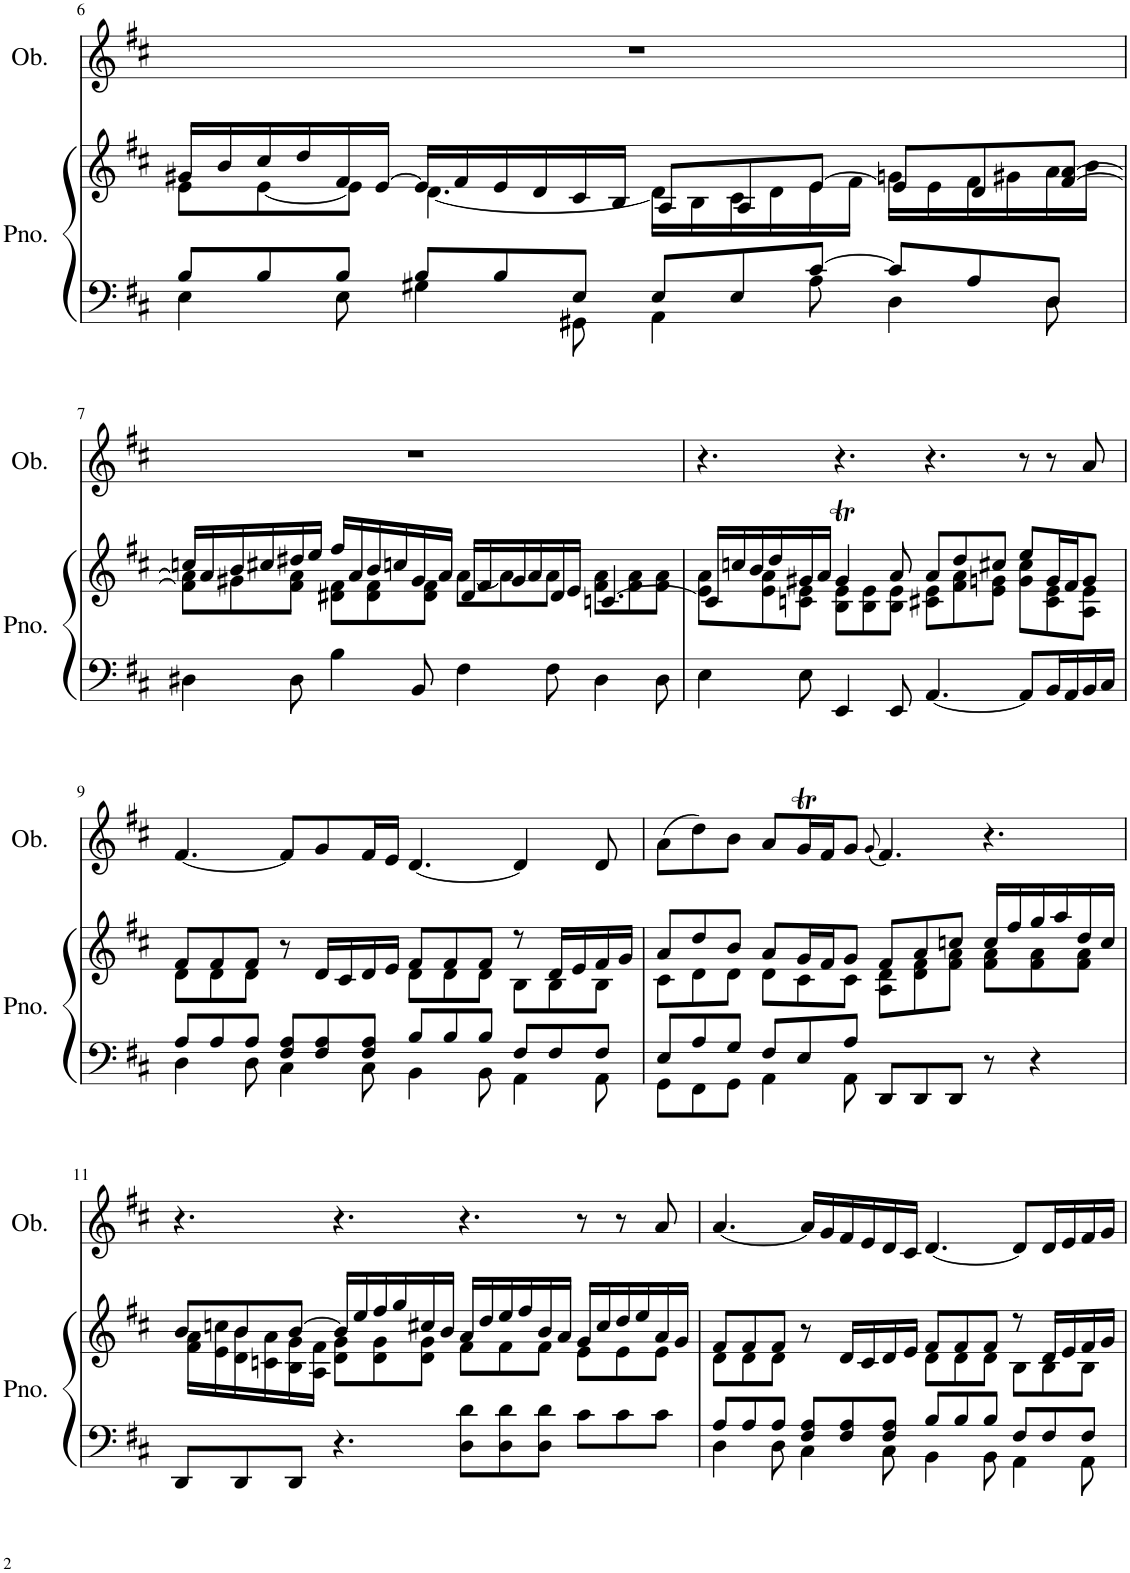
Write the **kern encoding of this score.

**kern	**kern	**kern
*part2	*part2	*part1
*staff3	*staff2	*staff1
*I"Piano	*	*I"Oboe
*I'Pno.	*	*I'Ob.
!!LO:PB:g=z
*clefF4	*clefG2	*clefG2
*k[f#c#]	*k[f#c#]	*k[f#c#]
*M12/8	*M12/8	*M12/8
=6	=6	=6
*^	*^	*
8B/L	4E\	16g#X/LL	8e\L	1.r
.	.	16b/	.	.
8B/	.	16cc#/	[8e\	.
.	.	16dd/	.	.
8B/J	8E\	16f#/	8e\J]	.
.	.	[16e/JJ	.	.
8B/L	4G#X\	16e/LL]	[4.d\	.
.	.	16f#/	.	.
8B/	.	16e/	.	.
.	.	16d/	.	.
8E/J	8GG#X\	16c#/	.	.
.	.	16B/JJ	.	.
8E/L	4AA\	8A/L	16d\LL]	.
.	.	.	16B\	.
8E/	.	8A/	16c#\	.
.	.	.	16d\	.
[8c#/J	8A\	[8e/J	16e\	.
.	.	.	16f#\JJ	.
8c#/L]	4D\	8e/L]	16gn\LL	.
.	.	.	16e\	.
8A/	.	8d/	16f#\	.
.	.	.	16g#X\	.
8D/J	8D\	[8f#/ [8a/J	16a\	.
.	.	.	16b\JJ	.
*v	*v	*	*	*
!!LO:LB:g=z
=7	=7	=7	=7
4D#X\	8f#\] 8a\]L	16ccn/LL	1.r
.	.	16a/	.
.	8g#X\	16b/	.
.	.	16cc#X/	.
8D#\	8f#\ 8a\J	16dd#X/	.
.	.	16ee/JJ	.
4B\	16ff#/LL	8d#X\ 8f#\L	.
.	16a/	.	.
.	16b/	8d#\ 8f#\	.
.	16ccn/	.	.
8BB/	16g#/	8d#\ 8f#\J	.
.	16a/JJ	.	.
4F#\	16d#/LL	[8a\L	.
.	16f#/	.	.
.	16g#/	8a\]	.
.	16a/	.	.
8F#\	16d#/	8a\J	.
.	16e/JJ	.	.
4D#\	[4.cn/	8f#\ 8a\L	.
.	.	8f#\ 8a\	.
8D#\	.	8f#\ 8a\J	.
=8	=8	=8	=8
4E\	16c/LL]	8e\ 8a\L	4.r
.	16ccn/	.	.
.	16b/	8e\ 8a\	.
.	16dd/	.	.
8E\	16g#X/	8cn\ 8e\J	.
.	16a/JJ	.	.
4EE/	4g#t/	8B\ 8e\L	4.r
.	.	8B\ 8e\	.
8EE/	8a/	8B\ 8e\J	.
[4.AA/	8a/L	8c#X\ 8e\L	4.r
.	8dd/	8f#\ 8a\	.
.	8cc#X/J	8e\ 8gn\J	.
8AA/L]	8ee/L	8g\ 8cc#\L	8r
16BB/L	16g/L	8c#\ 8e\	8r
16AA/	16f#/J	.	.
16BB/	8g/J	8A\ 8e\J	8a/
16C#/JJ	.	.	.
!!LO:LB:g=z
=9	=9	=9	=9
*^	*	*	*
8A/L	4D\	8f#/L	8d\L	[4.f#/
8A/	.	8f#/	8d\	.
8A/J	8D\	8f#/J	8d\J	.
8F#/ 8A/L	4C#\	8r	4.ryy	8f#/L]
8F#/ 8A/	.	16d/LL	.	8g/
.	.	16c#/	.	.
8F#/ 8A/J	8C#\	16d/	.	16f#/L
.	.	16e/JJ	.	16e/JJ
8B/L	4BB\	8f#/L	8d\L	[4.d/
8B/	.	8f#/	8d\	.
8B/J	8BB\	8f#/J	8d\J	.
8F#/L	4AA\	8r	8B\L	4d/]
8F#/	.	16d/LL	8B\	.
.	.	16e/	.	.
8F#/J	8AA\	16f#/	8B\J	8d/
.	.	16g/JJ	.	.
=10	=10	=10	=10	=10
8E/L	8GG\L	8a/L	8c#\L	(8a\L
8A/	8FF#\	8dd/	8d\	8dd\)
8G/J	8GG\J	8b/J	8d\J	8b\J
8F#/L	4AA\	8a/L	8d\L	8a/L
8E/	.	16g/L	8c#\	16gT/L
.	.	16f#/J	.	16f#/J
8A/J	8AA\	8g/J	8c#\J	8g/J
.	.	.	.	(8qg/
8DD/L	2.ryy	8f#/L	8A\ 8d\L	4.f#/)
8DD/	.	8a/	8d\ 8f#\	.
8DD/J	.	8ccn/J	8f#\ 8a\J	.
8r	.	16cc/LL	8f#\ 8a\L	4.r
.	.	16ff#/	.	.
4r	.	16gg/	8f#\ 8a\	.
.	.	16aa/	.	.
.	.	16dd/	8f#\ 8a\J	.
.	.	16cc/JJ	.	.
*v	*v	*	*	*
!!LO:LB:g=z
=11	=11	=11	=11
8DD/L	8b/L	16f#\ 16a\LL	4.r
.	.	16e\ 16ccn\	.
8DD/	8b/	16d\ 16b\	.
.	.	16cn\ 16a\	.
8DD/J	[8b/J	16B\ 16g\	.
.	.	16A\ 16f#\JJ	.
4.r	16b/LL]	8d\ 8g\L	4.r
.	16ee/	.	.
.	16ff#/	8d\ 8g\	.
.	16gg/	.	.
.	16cc#X/	8d\ 8g\J	.
.	16b/JJ	.	.
8D\ 8d\L	16a/LL	8f#\L	4.r
.	16dd/	.	.
8D\ 8d\	16ee/	8f#\	.
.	16ff#/	.	.
8D\ 8d\J	16b/	8f#\J	.
.	16a/JJ	.	.
8c#\L	16g/LL	8e\L	8r
.	16cc#/	.	.
8c#\	16dd/	8e\	8r
.	16ee/	.	.
8c#\J	16a/	8e\J	8a/
.	16g/JJ	.	.
=12	=12	=12	=12
*^	*	*	*
8A/L	4D\	8f#/L	8d\L	[4.a/
8A/	.	8f#/	8d\	.
8A/J	8D\	8f#/J	8d\J	.
8F#/ 8A/L	4C#\	8r	4.ryy	16a/LL]
.	.	.	.	16g/
8F#/ 8A/	.	16d/LL	.	16f#/
.	.	16c#/	.	16e/
8F#/ 8A/J	8C#\	16d/	.	16d/
.	.	16e/JJ	.	16c#/JJ
8B/L	4BB\	8f#/L	8d\L	[4.d/
8B/	.	8f#/	8d\	.
8B/J	8BB\	8f#/J	8d\J	.
8F#/L	4AA\	8r	8B\L	8d/L]
8F#/	.	16d/LL	8B\	16d/L
.	.	16e/	.	16e/
8F#/J	8AA\	16f#/	8B\J	16f#/
.	.	16g/JJ	.	16g/JJ
*v	*v	*	*	*
*	*v	*v	*
=	=	=
*-	*-	*-
